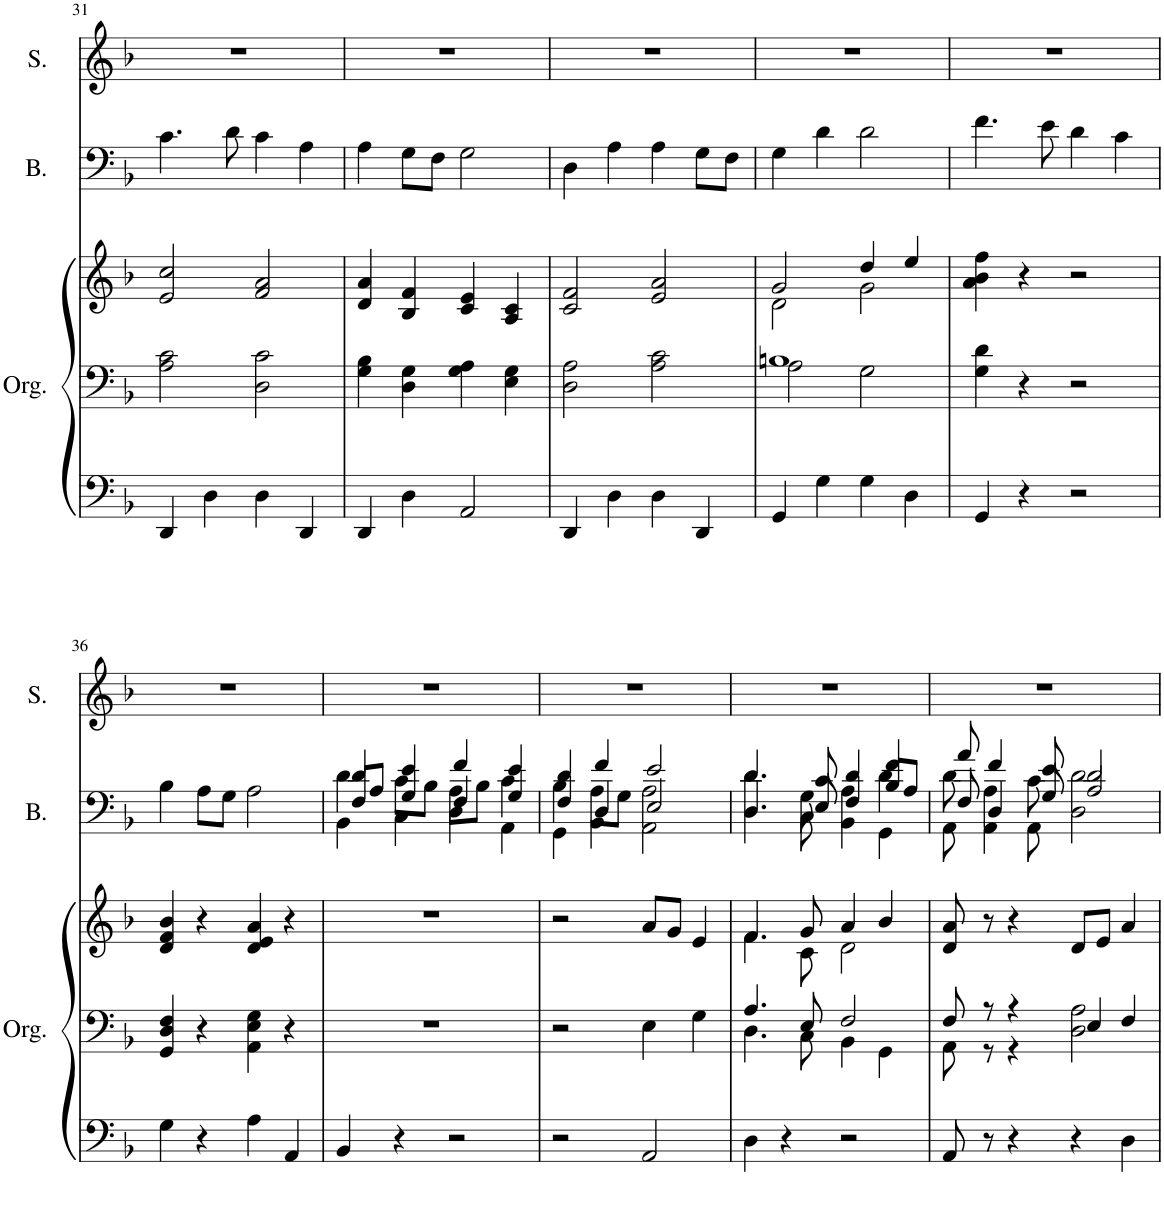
**kern	**kern	**kern	**kern	**kern
*part3	*part3	*part3	*part2	*part1
*staff5	*staff4	*staff3	*staff2	*staff1
*I"Organ	*	*	*I"Tenor   Bass	*I"Soprano        Alto
*I'Org.	*	*	*I'B.	*I'S.
!!LO:PB:g=z
*clefF4	*clefF4	*clefG2	*clefF4	*clefG2
*k[b-]	*k[b-]	*k[b-]	*k[b-]	*k[b-]
*M4/4	*M4/4	*M4/4	*M4/4	*M4/4
=31	=31	=31	=31	=31
4DD/	2A\ 2c\	2e/ 2cc/	4.c\	1r
4D\	.	.	.	.
.	.	.	8d\	.
4D\	2D\ 2c\	2f/ 2a/	4c\	.
4DD/	.	.	4A\	.
=32	=32	=32	=32	=32
4DD/	4G\ 4B-\	4d/ 4a/	4A\	1r
4D\	4D\ 4G\	4B-/ 4f/	8G\L	.
.	.	.	8F\J	.
2AA/	4G\ 4A\	4c/ 4e/	2G\	.
.	4E\ 4G\	4A/ 4c/	.	.
=33	=33	=33	=33	=33
4DD/	2D\ 2A\	2c/ 2f/	4D\	1r
4D\	.	.	4A\	.
4D\	2A\ 2c\	2e/ 2a/	4A\	.
4DD/	.	.	8G\L	.
.	.	.	8F\J	.
=34	=34	=34	=34	=34
*	*^	*^	*	*
4GG/	1Bn	2A\	2g/	2d\	4G\	1r
4G\	.	.	.	.	4d\	.
4G\	.	2G\	4dd/	2g\	2d\	.
4D\	.	.	4ee/	.	.	.
*	*v	*v	*	*	*	*
*	*	*v	*v	*	*
=35	=35	=35	=35	=35
4GG/	4G\ 4d\	4a\ 4b-\ 4ff\	4.f\	1r
4r	4r	4r	.	.
.	.	.	8e\	.
2r	2r	2r	4d\	.
.	.	.	4c\	.
!!LO:LB:g=z
=36	=36	=36	=36	=36
4G\	4GG/ 4D/ 4F/	4d/ 4f/ 4b-/	4B-\	1r
4r	4r	4r	8A\L	.
.	.	.	8G\J	.
4A\	4AA\ 4E\ 4G\	4d/ 4e/ 4a/	2A\	.
4AA/	4r	4r	.	.
=37	=37	=37	=37	=37
*	*	*	*^	*
*	*	*	*	*^	*
*	*	*	*	*	*^	*
4BB-/	1r	1r	4d/	4d\	8F/L	4BB-\	1r
.	.	.	.	.	8A/J	.	.
4r	.	.	4e/	8c\L	4G/	4C\	.
.	.	.	.	8B-\J	.	.	.
2r	.	.	4f/	8A\L	4F/	4D\	.
.	.	.	.	8B-\J	.	.	.
.	.	.	4e/	4c\	4G/	4AA\	.
=38	=38	=38	=38	=38	=38	=38	=38
2r	2r	2r	4d/	4B-\	4F/	4GG\	1r
.	.	.	4f/	8A\L	4D/	4BB-\	.
.	.	.	.	8G\J	.	.	.
2AA/	4E\	8a/L	2e/	2A\	2E/	2AA\	.
.	.	8g/J	.	.	.	.	.
.	4G\	4e/	.	.	.	.	.
=39	=39	=39	=39	=39	=39	=39	=39
*	*^	*^	*	*	*	*	*
4D\	4.A/	4.D\	4.f/	4.f\	4.d/	4.d\	4.D/	4.D\	1r
4r	.	.	.	.	.	.	.	.	.
.	8E/	8C\	8g/	8c\	8c/	8G\	8E/	8C\	.
2r	2F/	4BB-\	4a/	2d\	4d/	4A\	4F/	4BB-\	.
.	.	4GG\	4b-/	.	4f/	4d\	8B-/L	4GG\	.
.	.	.	.	.	.	.	8A/J	.	.
*	*	*	*v	*v	*	*	*	*	*
=40	=40	=40	=40	=40	=40	=40	=40	=40
8AA/	8F/	8AA\	8d/ 8a/	8a/	8d\	8F/	8AA\	1r
8r	8r	8r	8r	4f/	4A\	4D/	4AA\	.
4r	4r	4r	4r	.	.	.	.	.
.	.	.	.	8e/	8c\	8G/	8AA\	.
4r	4E/	2D\ 2A\	8d/L	2d/	2d\	2A/	2D\	.
.	.	.	8e/J	.	.	.	.	.
4D\	4F/	.	4a/	.	.	.	.	.
*	*v	*v	*	*v	*v	*v	*v	*
=	=	=	=	=
*-	*-	*-	*-	*-
